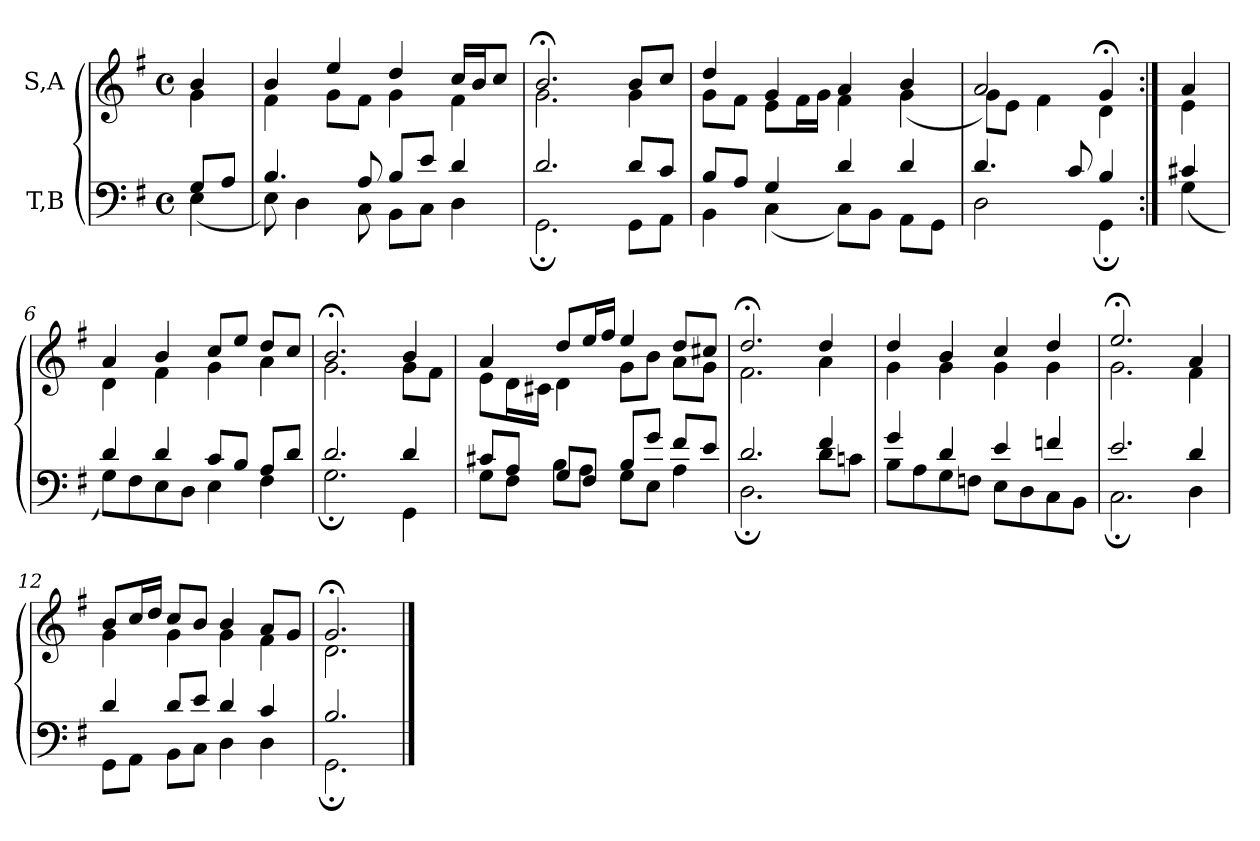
**kern	**kern
*part2	*part1
*staff2	*staff1
*I"T,B	*I"S,A
*clefF4	*clefG2
*k[f#]	*k[f#]
*M4/4	*M4/4
*met(c)	*met(c)
=	=
*^	*^
8GL	(<4E	4b	4g
8AJ	.	.	.
=1	=1	=1	=1
4.B	8E)	4b	4f#
.	4D	.	.
.	.	4ee	8gL
8A	8C	.	8f#J
8BL	8BBL	4dd	4g
8eJ	8CJ	.	.
4d	4D	16ccLL	4f#
.	.	16bJ	.
.	.	8ccJ	.
=2	=2	=2	=2
2.d	2.GG;	2.b;<	2.g
8dL	8GGL	8bL	4g
8cJ	8AAJ	8ccJ	.
=3	=3	=3	=3
8BL	4BB	4dd	8gL
8AJ	.	.	8f#J
4G	(<4C	4g	8eL
.	.	.	16f#L
.	.	.	16gJJ
4d	8CL)	4a	4f#
.	8BBJ	.	.
4d	8AAL	4b	(<4g
.	8GGJ	.	.
=1124	=1124	=1124	=1124
4.d	2D	2a	8gL)
.	.	.	8eJ
.	.	.	4f#
8c	.	.	.
4B	4GG;	4g;<	4d
=1125:|!	=1125:|!	=1125:|!	=1125:|!
4c#X	(<4G	4a	4e
=6	=6	=6	=6
4d	8GL)	4a	4d
.	8F#	.	.
4d	8E	4b	4f#
.	8DJ	.	.
8cL	4E	8ccL	4g
8BJ	.	8eeJ	.
8AL	4F#	8ddL	4a
8dJ	.	8ccJ	.
=7	=7	=7	=7
2.d	2.G;	2.b;<	2.g
4d	4GG	4b	8gL
.	.	.	8f#J
=8	=8	=8	=8
8c#XL	8GL	4a	8eL
8AJ	8F#J	.	16dL
.	.	.	16c#XJJ
8GL	8BL	8ddL	4d
8F#J	8AJ	16eeL	.
.	.	16ff#JJ	.
8BL	8GL	4ee	8gL
8gJ	8EJ	.	8bJ
8f#L	4A	8ddL	8aL
8eJ	.	8cc#XJ	8gJ
=9	=9	=9	=9
2.d	2.D;	2.dd;<	2.f#
4f#	8dL	4dd	4a
.	8cnJ	.	.
=10	=10	=10	=10
4g	8BL	4dd	4g
.	8A	.	.
4d	8G	4b	4g
.	8FnJ	.	.
4e	8EL	4cc	4g
.	8D	.	.
4fn	8C	4dd	4g
.	8BBJ	.	.
=11	=11	=11	=11
2.e	2.C;	2.ee;<	2.g
4d	4D	4a	4f#
=12	=12	=12	=12
4d	8GGL	8bL	4g
.	8AAJ	16ccL	.
.	.	16ddJJ	.
8dL	8BBL	8ccL	4g
8eJ	8CJ	8bJ	.
4d	4D	4b	4g
4c	4D	8aL	4f#
.	.	8gJ	.
=1133	=1133	=1133	=1133
2.B	2.GG;	2.g;<	2.d
*v	*v	*	*
*	*v	*v
==	==
*-	*-
